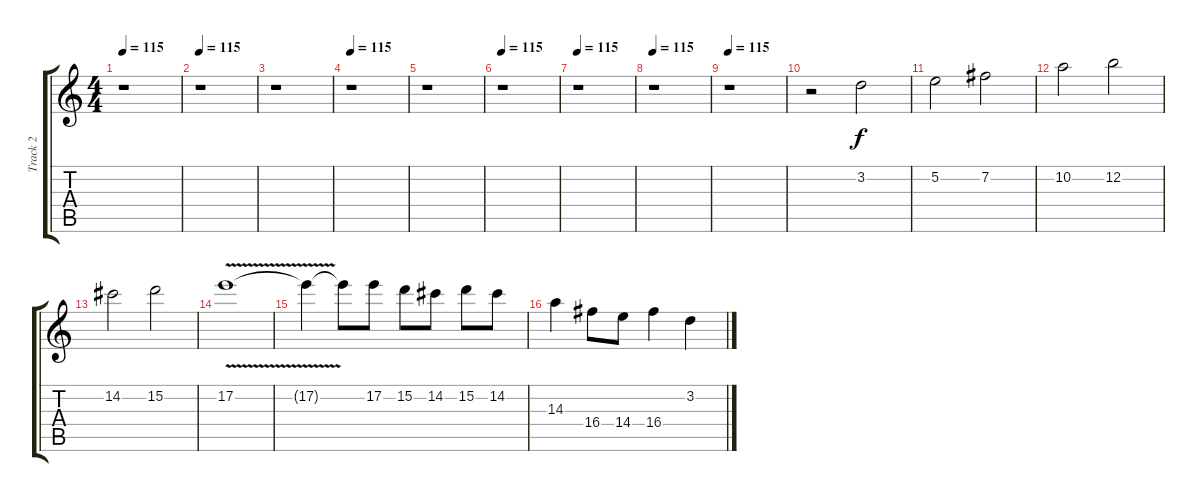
\track ("Track 2" "Track 2") {instrument distortionguitar}
\staff {score tabs}
\tuning (E4 B3 G3 D3 A2 E2) {hide}
\ts (4 4)
\tempo 115
\clef g2
\ks c
r.1{dy f} |
\tempo 115
r.1 |
r.1 |
\tempo 115
r.1 |
r.1 |
\tempo 115
r.1 |
\tempo 115
r.1 |
\tempo 115
r.1 |
\tempo 115
r.1 |
r.2 3.2.2 |
5.2.2 7.2.2 |
10.2.2 12.2.2 |
14.2.2 15.2.2 |
17.2{v}.1 |
17.2{t}.4 17.2{t}.8 17.2.8 15.2.8 14.2.8 15.2.8 14.2.8 |
14.3.4 16.4.8 14.4.8 16.4.4 3.2.4
